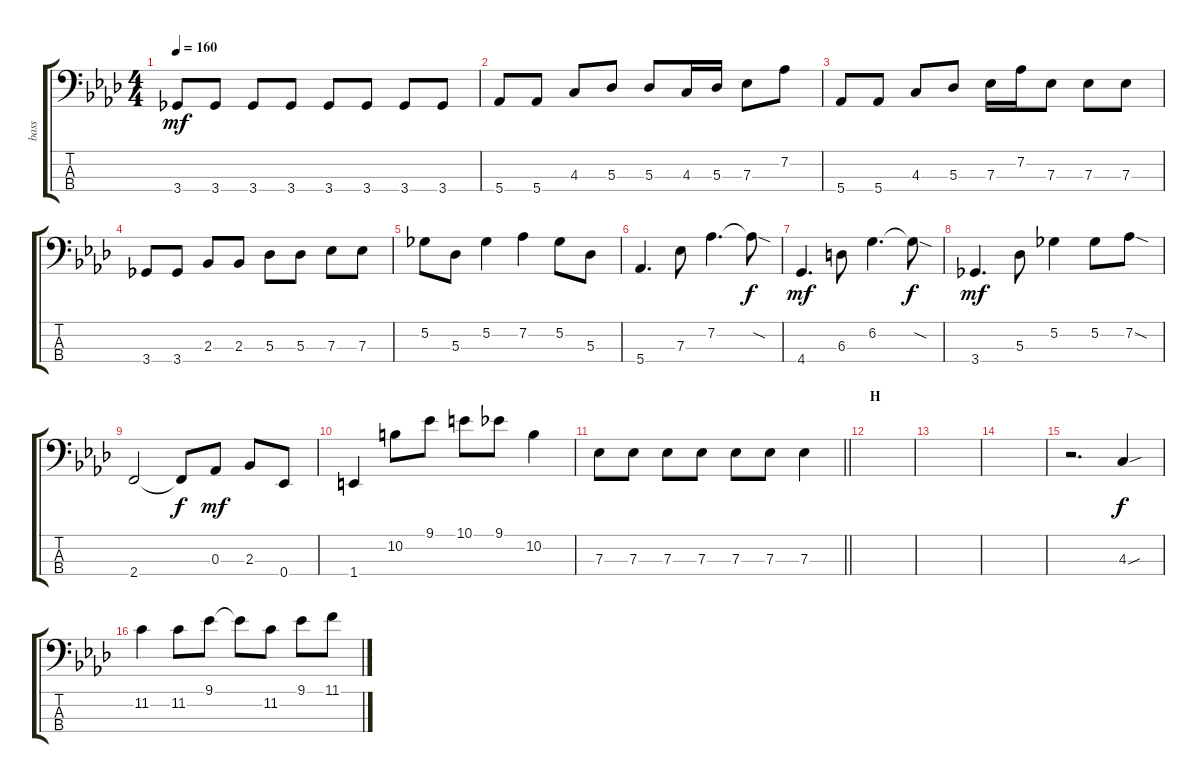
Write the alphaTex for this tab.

\track ("bass" "bass") {instrument electricbassfinger}
\staff {score tabs}
\tuning (Gb2 Db2 Ab1 Eb1) {hide}
\ts (4 4)
\tempo 160
\clef f4
\ks ab
3.4.8{dy mf} 3.4.8 3.4.8 3.4.8 3.4.8 3.4.8 3.4.8 3.4.8 |
5.4.8 5.4.8 4.3.8 5.3.8 5.3.8 4.3.16 5.3.16 7.3.8 7.2.8 |
5.4.8 5.4.8 4.3.8 5.3.8 7.3.16 7.2.16 7.3.8 7.3.8 7.3.8 |
3.4.8 3.4.8 2.3.8 2.3.8 5.3.8 5.3.8 7.3.8 7.3.8 |
5.2.8 5.3.8 5.2.4 7.2.4 5.2.8 5.3.8 |
5.4.4{d} 7.3.8 7.2.4{d} 7.2{sod t}.8{dy f} |
4.4.4{d dy mf} 6.3.8 6.2.4{d} 6.2{sod t}.8{dy f} |
3.4.4{d dy mf} 5.3.8 5.2.4 5.2.8 7.2{sod}.8 |
2.4.2 2.4{t}.8{dy f} 0.3.8{dy mf} 2.3.8 0.4.8 |
1.4.4 10.2.8 9.1.8 10.1.8 9.1.8 10.2.4 |
\barLineRight lightlight
7.3.8 7.3.8 7.3.8 7.3.8 7.3.8 7.3.8 7.3.4 |
\section ("" "H")
|
|
|
r.2{d} 4.3{sou}.4{dy f} |
11.2.4 11.2.8 9.1.8 9.1{t}.8 11.2.8 9.1.8 11.1.8
